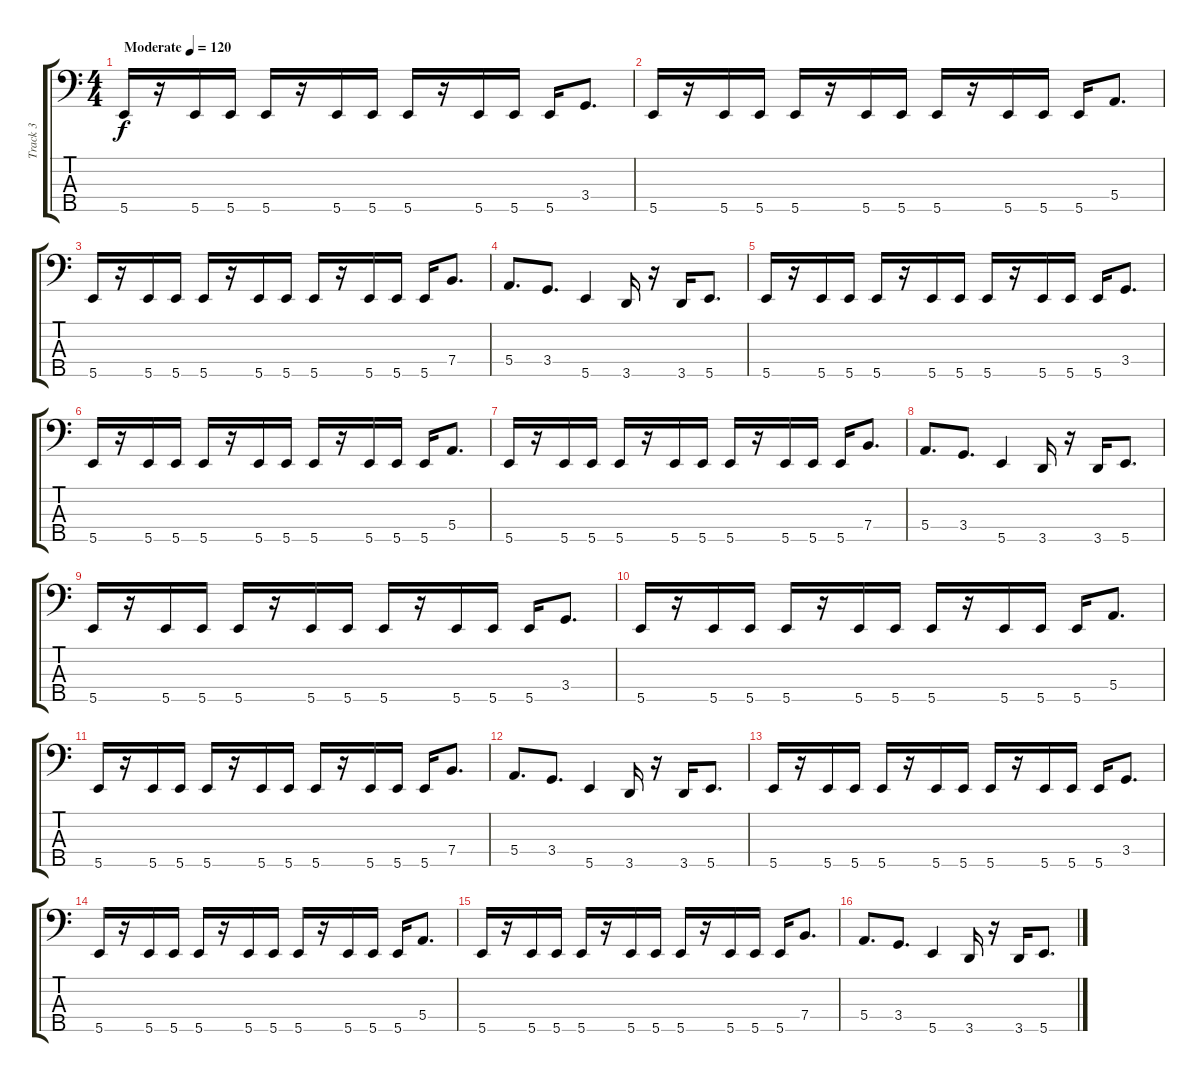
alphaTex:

\track ("Track 3" "Track 3") {instrument slapbass2}
\staff {score tabs}
\tuning (G2 D2 A1 E1 B0) {hide}
\ts (4 4)
\tempo (120 "Moderate")
\clef f4
\ks c
5.5.16{dy f instrument slapbass2} r.16 5.5.16 5.5.16 5.5.16 r.16 5.5.16 5.5.16 5.5.16 r.16 5.5.16 5.5.16 5.5.16 3.4.8{d} |
5.5.16 r.16 5.5.16 5.5.16 5.5.16 r.16 5.5.16 5.5.16 5.5.16 r.16 5.5.16 5.5.16 5.5.16 5.4.8{d} |
5.5.16 r.16 5.5.16 5.5.16 5.5.16 r.16 5.5.16 5.5.16 5.5.16 r.16 5.5.16 5.5.16 5.5.16 7.4.8{d} |
5.4.8{d} 3.4.8{d} 5.5.4 3.5.16 r.16 3.5.16 5.5.8{d} |
5.5.16 r.16 5.5.16 5.5.16 5.5.16 r.16 5.5.16 5.5.16 5.5.16 r.16 5.5.16 5.5.16 5.5.16 3.4.8{d} |
5.5.16 r.16 5.5.16 5.5.16 5.5.16 r.16 5.5.16 5.5.16 5.5.16 r.16 5.5.16 5.5.16 5.5.16 5.4.8{d} |
5.5.16 r.16 5.5.16 5.5.16 5.5.16 r.16 5.5.16 5.5.16 5.5.16 r.16 5.5.16 5.5.16 5.5.16 7.4.8{d} |
5.4.8{d} 3.4.8{d} 5.5.4 3.5.16 r.16 3.5.16 5.5.8{d} |
5.5.16 r.16 5.5.16 5.5.16 5.5.16 r.16 5.5.16 5.5.16 5.5.16 r.16 5.5.16 5.5.16 5.5.16 3.4.8{d} |
5.5.16 r.16 5.5.16 5.5.16 5.5.16 r.16 5.5.16 5.5.16 5.5.16 r.16 5.5.16 5.5.16 5.5.16 5.4.8{d} |
5.5.16 r.16 5.5.16 5.5.16 5.5.16 r.16 5.5.16 5.5.16 5.5.16 r.16 5.5.16 5.5.16 5.5.16 7.4.8{d} |
5.4.8{d} 3.4.8{d} 5.5.4 3.5.16 r.16 3.5.16 5.5.8{d} |
5.5.16 r.16 5.5.16 5.5.16 5.5.16 r.16 5.5.16 5.5.16 5.5.16 r.16 5.5.16 5.5.16 5.5.16 3.4.8{d} |
5.5.16 r.16 5.5.16 5.5.16 5.5.16 r.16 5.5.16 5.5.16 5.5.16 r.16 5.5.16 5.5.16 5.5.16 5.4.8{d} |
5.5.16 r.16 5.5.16 5.5.16 5.5.16 r.16 5.5.16 5.5.16 5.5.16 r.16 5.5.16 5.5.16 5.5.16 7.4.8{d} |
5.4.8{d} 3.4.8{d} 5.5.4 3.5.16 r.16 3.5.16 5.5.8{d}
